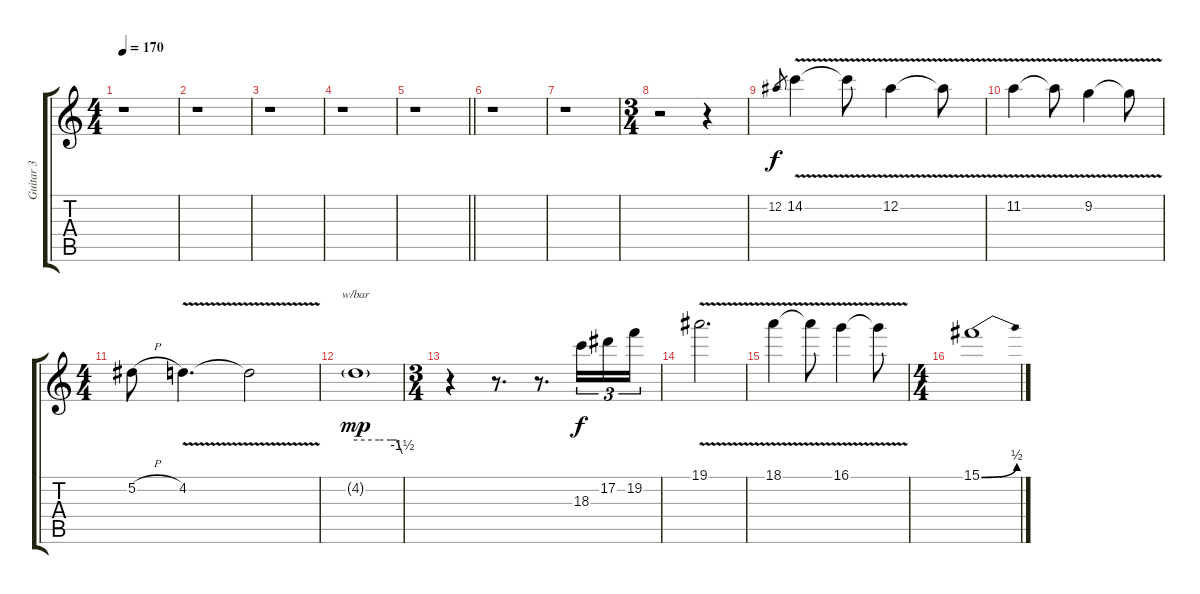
\track ("Guitar 3" "Guitar 3") {instrument distortionguitar}
\staff {score tabs}
\tuning (Eb4 Bb3 Gb3 Db3 Ab2 Eb2) {hide}
\ts (4 4)
\tempo 170
\tempo 115
\tempo 170
\clef g2
\ks c
r.1{dy f instrument distortionguitar} |
r.1 |
r.1 |
r.1 |
\barLineRight lightlight
r.1 |
r.1 |
r.1 |
\ts (3 4)
r.2 r.4 |
12.2.8{gr} 14.2{v}.4 14.2{t}.8 12.2{v}.4 12.2{t}.8 |
11.2{v}.4 11.2{t}.8 9.2{v}.4 9.2{t}.8 |
\ts (4 4)
5.2{h}.8 4.2{v}.4{d} 4.2{t}.2 |
4.2{g}.1{tbe (custom default 0 0 30 0 45 0 53 0 60 -6) dy mp} |
\ts (3 4)
r.4 r.8{d} r.8{d} 18.3.16{tu (3 2) dy f} 17.2.16{tu (3 2)} 19.2.16{tu (3 2)} |
19.1{v}.2{d} |
18.1{v}.4 18.1{t}.8 16.1{v}.4 16.1{t}.8 |
\ts (4 4)
15.1{be (bend 0 0 60 2)}.1
